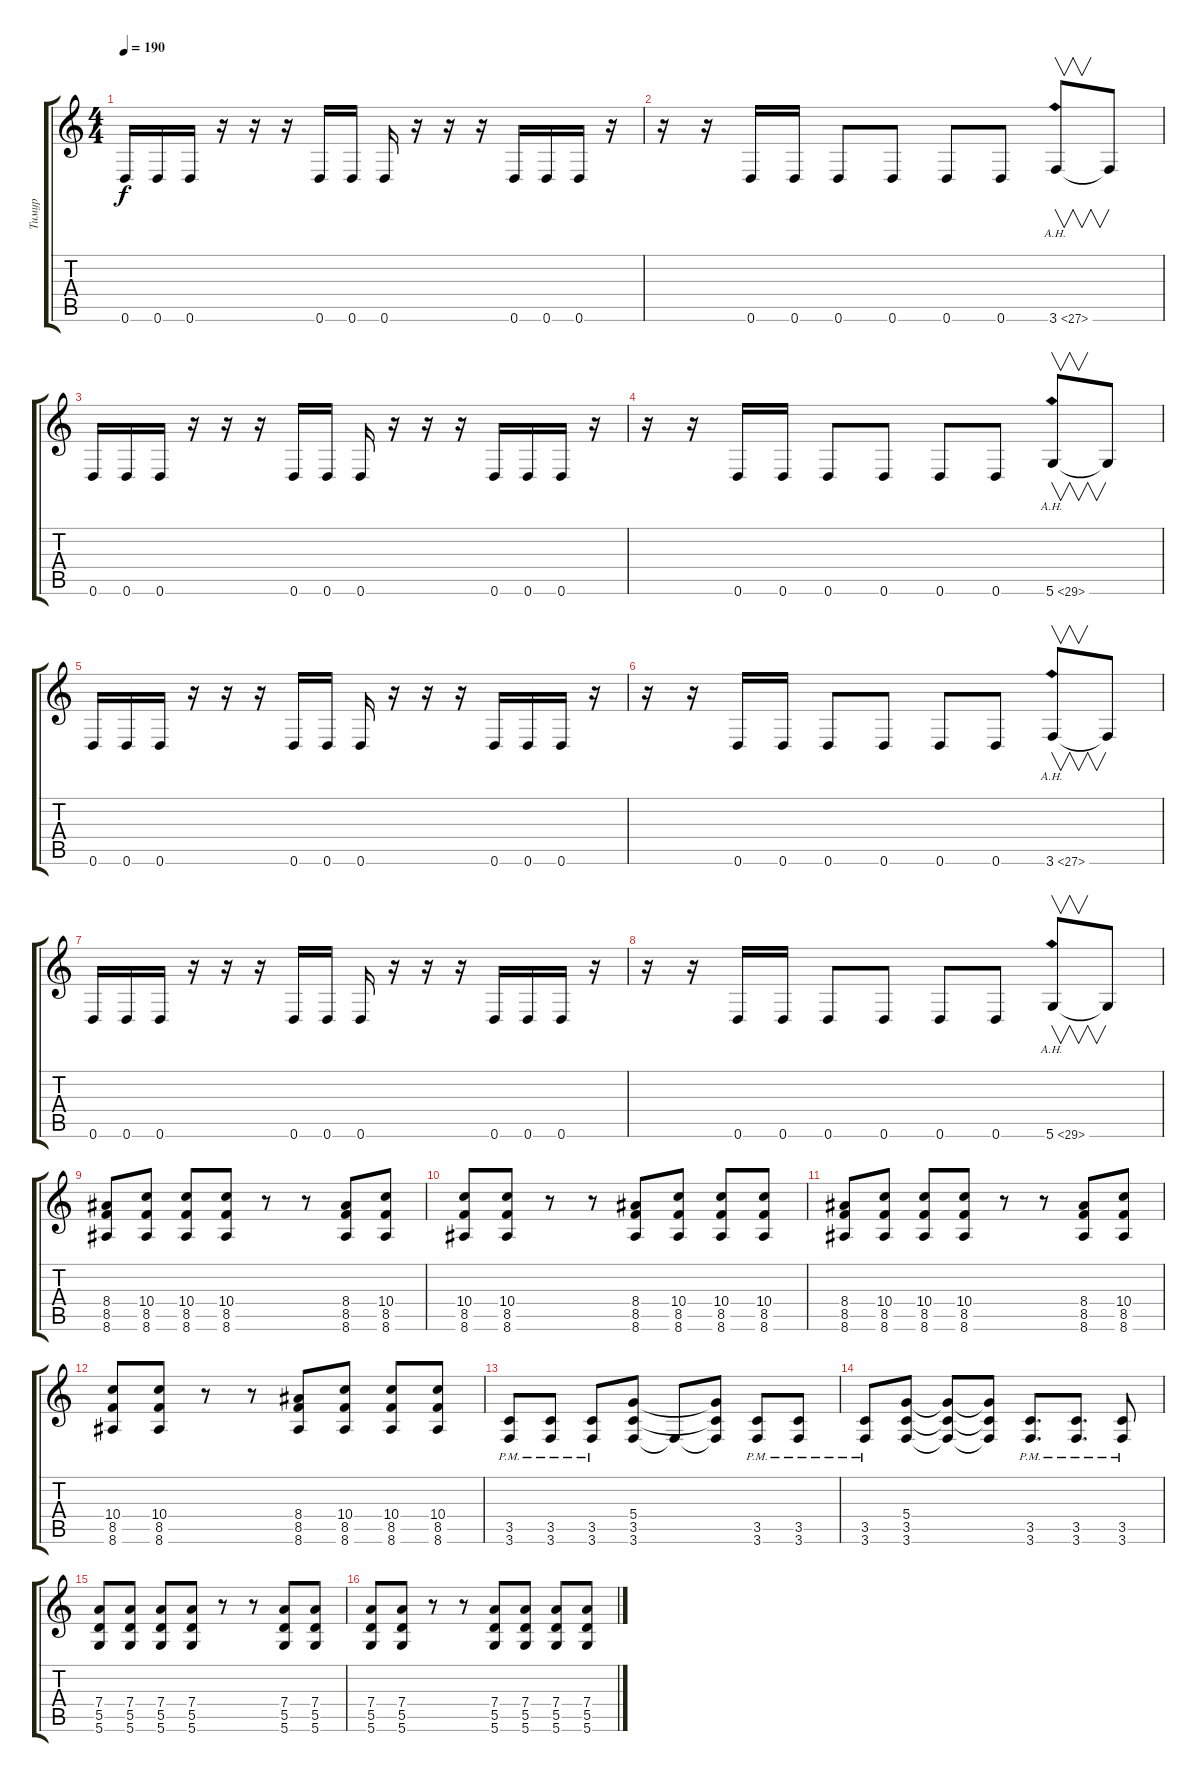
\track ("Тимур" "Тимур") {instrument distortionguitar}
\staff {score tabs}
\tuning (E4 B3 G3 D3 A2 D2) {hide}
\ts (4 4)
\tempo 190
\clef g2
\ks c
0.6.16{dy f} 0.6.16 0.6.16 r.16 r.16 r.16 0.6.16 0.6.16 0.6.16 r.16 r.16 r.16 0.6.16 0.6.16 0.6.16 r.16 |
r.16 r.16 0.6.16 0.6.16 0.6.8 0.6.8 0.6.8 0.6.8 3.6{ah 24}.8{v} 3.6{t}.8 |
0.6.16 0.6.16 0.6.16 r.16 r.16 r.16 0.6.16 0.6.16 0.6.16 r.16 r.16 r.16 0.6.16 0.6.16 0.6.16 r.16 |
r.16 r.16 0.6.16 0.6.16 0.6.8 0.6.8 0.6.8 0.6.8 5.6{ah 24}.8{v} 5.6{t}.8 |
0.6.16 0.6.16 0.6.16 r.16 r.16 r.16 0.6.16 0.6.16 0.6.16 r.16 r.16 r.16 0.6.16 0.6.16 0.6.16 r.16 |
r.16 r.16 0.6.16 0.6.16 0.6.8 0.6.8 0.6.8 0.6.8 3.6{ah 24}.8{v} 3.6{t}.8 |
0.6.16 0.6.16 0.6.16 r.16 r.16 r.16 0.6.16 0.6.16 0.6.16 r.16 r.16 r.16 0.6.16 0.6.16 0.6.16 r.16 |
r.16 r.16 0.6.16 0.6.16 0.6.8 0.6.8 0.6.8 0.6.8 5.6{ah 24}.8{v} 5.6{t}.8 |
(8.4 8.5 8.6).8 (10.4 8.5 8.6).8 (10.4 8.5 8.6).8 (10.4 8.5 8.6).8 r.8 r.8 (8.4 8.5 8.6).8 (10.4 8.5 8.6).8 |
(10.4 8.5 8.6).8 (10.4 8.5 8.6).8 r.8 r.8 (8.4 8.5 8.6).8 (10.4 8.5 8.6).8 (10.4 8.5 8.6).8 (10.4 8.5 8.6).8 |
(8.4 8.5 8.6).8 (10.4 8.5 8.6).8 (10.4 8.5 8.6).8 (10.4 8.5 8.6).8 r.8 r.8 (8.4 8.5 8.6).8 (10.4 8.5 8.6).8 |
(10.4 8.5 8.6).8 (10.4 8.5 8.6).8 r.8 r.8 (8.4 8.5 8.6).8 (10.4 8.5 8.6).8 (10.4 8.5 8.6).8 (10.4 8.5 8.6).8 |
(3.5{pm} 3.6{pm}).8 (3.5{pm} 3.6{pm}).8 (3.5{pm} 3.6{pm}).8 (5.4 3.5 3.6).8 3.6{t}.8 (5.4{t} 3.5{t} 3.6{t}).8 (3.5{pm} 3.6{pm}).8 (3.5{pm} 3.6{pm}).8 |
(3.5{pm} 3.6{pm}).8 (5.4 3.5 3.6).8 (5.4{t} 3.5{t} 3.6{t}).8 (5.4{t} 3.5{t} 3.6{t}).8 (3.5{pm} 3.6{pm}).8{d} (3.5{pm} 3.6{pm}).8{d} (3.5{pm} 3.6{pm}).8 |
(7.4 5.5 5.6).8 (7.4 5.5 5.6).8 (7.4 5.5 5.6).8 (7.4 5.5 5.6).8 r.8 r.8 (7.4 5.5 5.6).8 (7.4 5.5 5.6).8 |
(7.4 5.5 5.6).8 (7.4 5.5 5.6).8 r.8 r.8 (7.4 5.5 5.6).8 (7.4 5.5 5.6).8 (7.4 5.5 5.6).8 (7.4 5.5 5.6).8
